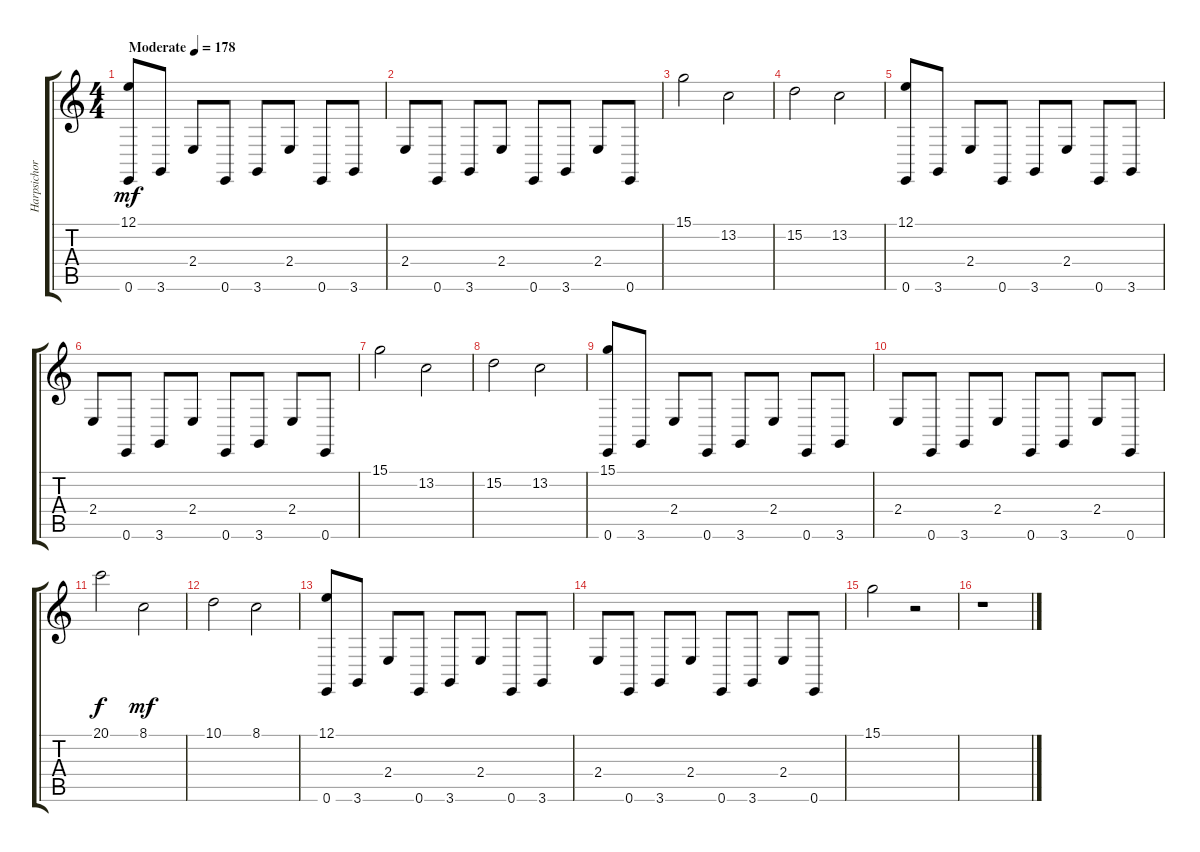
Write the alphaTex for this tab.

\track ("Harpsichord" "Harpsichor") {instrument stringensemble1}
\staff {score tabs}
\tuning (E4 B3 G3 D3 A2 E2) {hide}
\ts (4 4)
\tempo (178 "Moderate")
\clef g2
\ks c
(12.1 0.6).8{dy mf instrument stringensemble1} 3.6.8 2.4.8 0.6.8 3.6.8 2.4.8 0.6.8 3.6.8 |
2.4.8 0.6.8 3.6.8 2.4.8 0.6.8 3.6.8 2.4.8 0.6.8 |
15.1.2 13.2.2 |
15.2.2 13.2.2 |
(12.1 0.6).8 3.6.8 2.4.8 0.6.8 3.6.8 2.4.8 0.6.8 3.6.8 |
2.4.8 0.6.8 3.6.8 2.4.8 0.6.8 3.6.8 2.4.8 0.6.8 |
15.1.2 13.2.2 |
15.2.2 13.2.2 |
(15.1 0.6).8 3.6.8 2.4.8 0.6.8 3.6.8 2.4.8 0.6.8 3.6.8 |
2.4.8 0.6.8 3.6.8 2.4.8 0.6.8 3.6.8 2.4.8 0.6.8 |
20.1.2{dy f} 8.1.2{dy mf} |
10.1.2 8.1.2 |
(12.1 0.6).8 3.6.8 2.4.8 0.6.8 3.6.8 2.4.8 0.6.8 3.6.8 |
2.4.8 0.6.8 3.6.8 2.4.8 0.6.8 3.6.8 2.4.8 0.6.8 |
15.1.2 r.2 |
r.1
